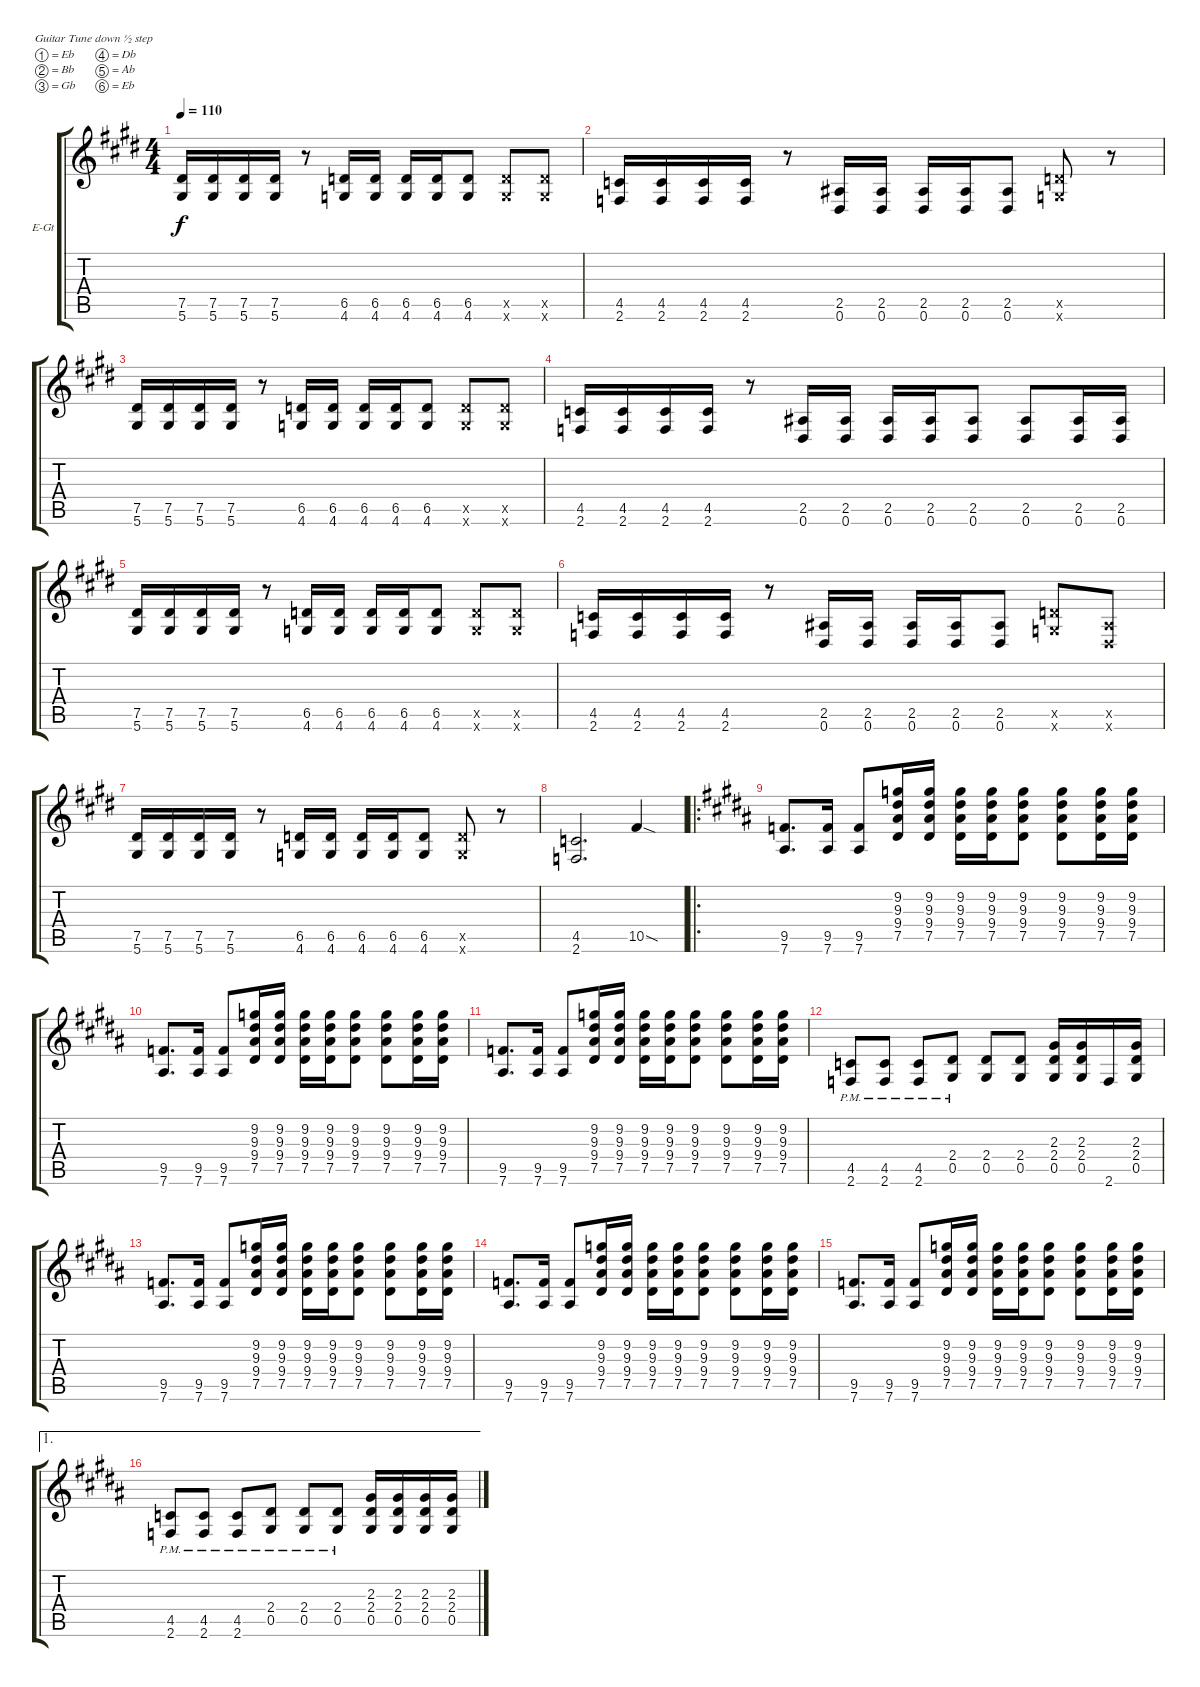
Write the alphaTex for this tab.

\bracketExtendMode groupsimilarinstruments
\firstSystemTrackNameOrientation horizontal
\otherSystemsTrackNameOrientation horizontal
\track ("Untitled" "E-Gt") {instrument overdrivenguitar}
\staff {score tabs}
\tuning (Eb4 Bb3 Gb3 Db3 Ab2 Eb2)
\ts (4 4)
\beaming (8 2 2 2 2)
\tempo 110
\clef g2
\ks e
(7.5 5.6).16{dy f instrument overdrivenguitar} (7.5 5.6).16 (7.5 5.6).16 (7.5 5.6).16 r.8 (6.5 4.6).16 (6.5 4.6).16 (6.5 4.6).16 (6.5 4.6).16 (6.5 4.6).8 (6.5{x} 4.6{x}).8 (6.5{x} 4.6{x}).8 |
\ks c#minor
(4.5 2.6).16 (4.5 2.6).16 (4.5 2.6).16 (4.5 2.6).16 r.8 (2.5 0.6).16 (2.5 0.6).16 (2.5 0.6).16 (2.5 0.6).16 (2.5 0.6).8 (6.5{x} 4.6{x}).8 r.8 |
(7.5 5.6).16 (7.5 5.6).16 (7.5 5.6).16 (7.5 5.6).16 r.8 (6.5 4.6).16 (6.5 4.6).16 (6.5 4.6).16 (6.5 4.6).16 (6.5 4.6).8 (6.5{x} 4.6{x}).8 (6.5{x} 4.6{x}).8 |
(4.5 2.6).16 (4.5 2.6).16 (4.5 2.6).16 (4.5 2.6).16 r.8 (2.5 0.6).16 (2.5 0.6).16 (2.5 0.6).16 (2.5 0.6).16 (2.5 0.6).8 (2.5 0.6).8 (2.5 0.6).16 (2.5 0.6).16 |
\ks e
(7.5 5.6).16 (7.5 5.6).16 (7.5 5.6).16 (7.5 5.6).16 r.8 (6.5 4.6).16 (6.5 4.6).16 (6.5 4.6).16 (6.5 4.6).16 (6.5 4.6).8 (6.5{x} 4.6{x}).8 (6.5{x} 4.6{x}).8 |
\ks c#minor
(4.5 2.6).16 (4.5 2.6).16 (4.5 2.6).16 (4.5 2.6).16 r.8 (2.5 0.6).16 (2.5 0.6).16 (2.5 0.6).16 (2.5 0.6).16 (2.5 0.6).8 (6.5{x} 4.6{x}).8 (2.5{x} 0.6{x}).8 |
(7.5 5.6).16 (7.5 5.6).16 (7.5 5.6).16 (7.5 5.6).16 r.8 (6.5 4.6).16 (6.5 4.6).16 (6.5 4.6).16 (6.5 4.6).16 (6.5 4.6).8 (6.5{x} 4.6{x}).8 r.8 |
(4.5 2.6).2{d} 10.5{sod}.4 |
\ro
\ks b
(9.5 7.6).8{d} (9.5 7.6).16 (9.5 7.6).8 (9.2 9.3 9.4 7.5).16 (9.2 9.3 9.4 7.5).16 (9.2 9.3 9.4 7.5).16 (9.2 9.3 9.4 7.5).16 (9.2 9.3 9.4 7.5).8 (9.2 9.3 9.4 7.5).8 (9.2 9.3 9.4 7.5).16 (9.2 9.3 9.4 7.5).16 |
\ks g#minor
(9.5 7.6).8{d} (9.5 7.6).16 (9.5 7.6).8 (9.2 9.3 9.4 7.5).16 (9.2 9.3 9.4 7.5).16 (9.2 9.3 9.4 7.5).16 (9.2 9.3 9.4 7.5).16 (9.2 9.3 9.4 7.5).8 (9.2 9.3 9.4 7.5).8 (9.2 9.3 9.4 7.5).16 (9.2 9.3 9.4 7.5).16 |
(9.5 7.6).8{d} (9.5 7.6).16 (9.5 7.6).8 (9.2 9.3 9.4 7.5).16 (9.2 9.3 9.4 7.5).16 (9.2 9.3 9.4 7.5).16 (9.2 9.3 9.4 7.5).16 (9.2 9.3 9.4 7.5).8 (9.2 9.3 9.4 7.5).8 (9.2 9.3 9.4 7.5).16 (9.2 9.3 9.4 7.5).16 |
\ks b
(4.5{pm} 2.6{pm}).8 (4.5{pm} 2.6{pm}).8 (4.5{pm} 2.6{pm}).8 (2.4{pm} 0.5{pm}).8 (2.4 0.5).8 (2.4 0.5).8 (2.3 2.4 0.5).16 (2.3 2.4 0.5).16 2.6.16 (2.3 2.4 0.5).16 |
\ks g#minor
(9.5 7.6).8{d} (9.5 7.6).16 (9.5 7.6).8 (9.2 9.3 9.4 7.5).16 (9.2 9.3 9.4 7.5).16 (9.2 9.3 9.4 7.5).16 (9.2 9.3 9.4 7.5).16 (9.2 9.3 9.4 7.5).8 (9.2 9.3 9.4 7.5).8 (9.2 9.3 9.4 7.5).16 (9.2 9.3 9.4 7.5).16 |
(9.5 7.6).8{d} (9.5 7.6).16 (9.5 7.6).8 (9.2 9.3 9.4 7.5).16 (9.2 9.3 9.4 7.5).16 (9.2 9.3 9.4 7.5).16 (9.2 9.3 9.4 7.5).16 (9.2 9.3 9.4 7.5).8 (9.2 9.3 9.4 7.5).8 (9.2 9.3 9.4 7.5).16 (9.2 9.3 9.4 7.5).16 |
\ks b
(9.5 7.6).8{d} (9.5 7.6).16 (9.5 7.6).8 (9.2 9.3 9.4 7.5).16 (9.2 9.3 9.4 7.5).16 (9.2 9.3 9.4 7.5).16 (9.2 9.3 9.4 7.5).16 (9.2 9.3 9.4 7.5).8 (9.2 9.3 9.4 7.5).8 (9.2 9.3 9.4 7.5).16 (9.2 9.3 9.4 7.5).16 |
\ae 1
\ks g#minor
(4.5{pm} 2.6{pm}).8 (4.5{pm} 2.6{pm}).8 (4.5{pm} 2.6{pm}).8 (2.4{pm} 0.5{pm}).8 (2.4{pm} 0.5{pm}).8 (2.4{pm} 0.5{pm}).8 (2.3 2.4 0.5).16 (2.3 2.4 0.5).16 (2.3 2.4 0.5).16 (2.3 2.4 0.5).16
